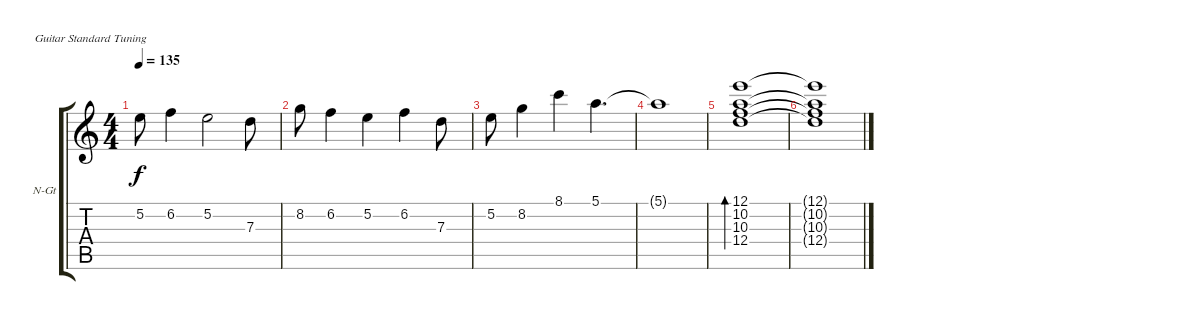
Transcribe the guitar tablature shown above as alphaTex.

\bracketExtendMode groupsimilarinstruments
\firstSystemTrackNameOrientation horizontal
\otherSystemsTrackNameOrientation horizontal
\track ("Rodrigo" "N-Gt") {instrument acousticguitarnylon}
\staff {score tabs}
\tuning (E4 B3 G3 D3 A2 E2)
\ts (4 4)
\tempo 135
\clef g2
\ks c
5.2.8{dy f} 6.2.4 5.2.2 7.3.8 |
8.2.8 6.2.4 5.2.4 6.2.4 7.3.8 |
5.2.8 8.2.4 8.1.4 5.1.4{d} |
5.1{t}.1 |
(12.1 10.2 10.3 12.4).1{bd 480} |
(12.1{t} 10.2{t} 10.3{t} 12.4{t}).1
